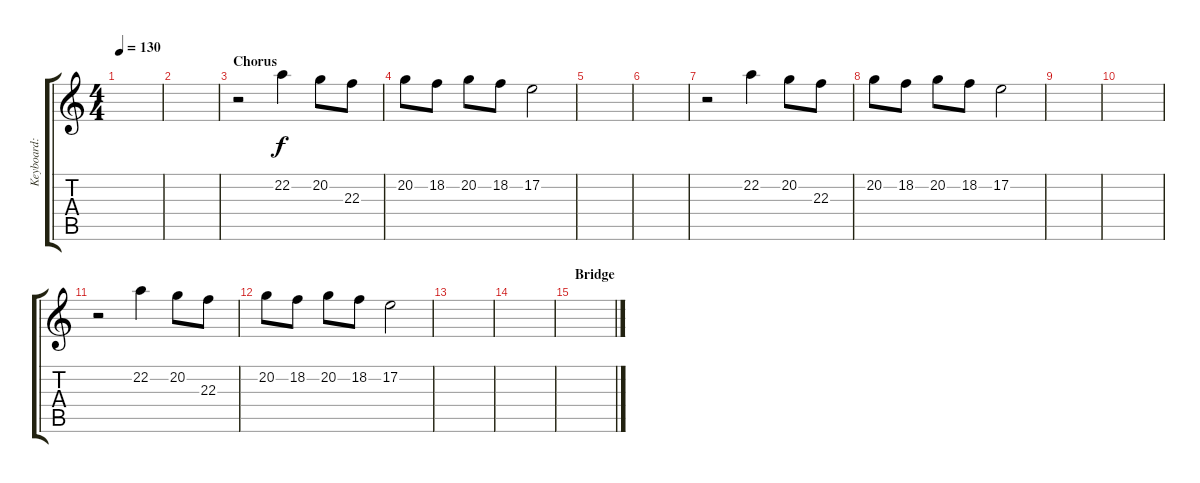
\track ("Keyboard: Lead" "Keyboard: ") {instrument pad1newage}
\staff {score tabs}
\tuning (E4 B3 G3 D3 A2 E2) {hide}
\ts (4 4)
\tempo 130
\clef g2
\ks c
|
|
\section ("" "Chorus")
r.2 22.2.4 20.2.8 22.3.8 |
20.2.8 18.2.8 20.2.8 18.2.8 17.2.2 |
|
|
r.2 22.2.4 20.2.8 22.3.8 |
20.2.8 18.2.8 20.2.8 18.2.8 17.2.2 |
|
|
r.2 22.2.4 20.2.8 22.3.8 |
20.2.8 18.2.8 20.2.8 18.2.8 17.2.2 |
|
|
\section ("" "Bridge")
